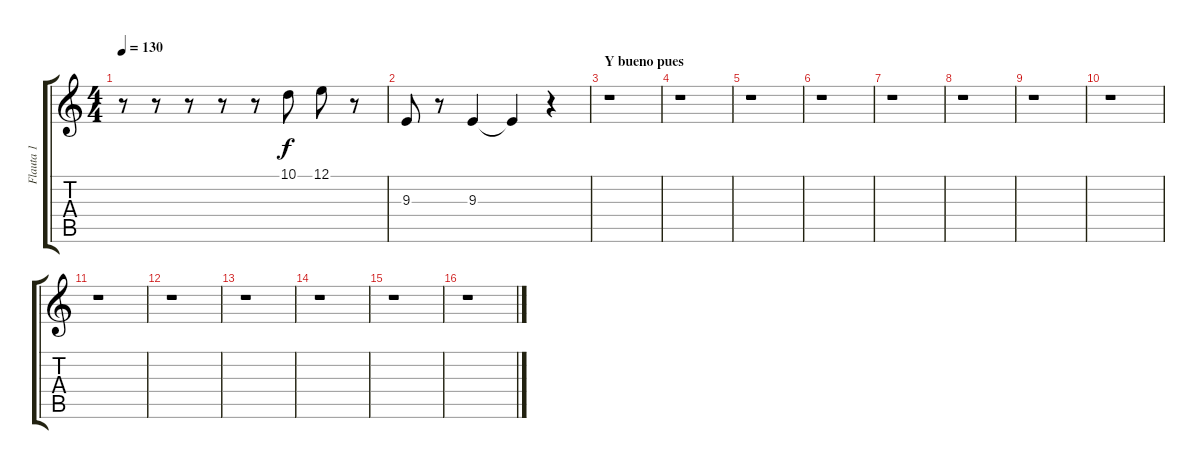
\track ("Flauta 1" "Flauta 1") {instrument flute}
\staff {score tabs}
\tuning (E4 B3 G3 D3 A2 E2) {hide}
\ts (4 4)
\tempo 130
\clef g2
\ks c
r.8{dy f} r.8 r.8 r.8 r.8 10.1.8 12.1.8 r.8 |
9.3.8 r.8 9.3.4 9.3{t}.4 r.4 |
\section ("" "Y bueno pues")
r.1 |
r.1 |
r.1 |
r.1 |
r.1 |
r.1 |
r.1 |
r.1 |
r.1 |
r.1 |
r.1 |
r.1 |
r.1 |
r.1
